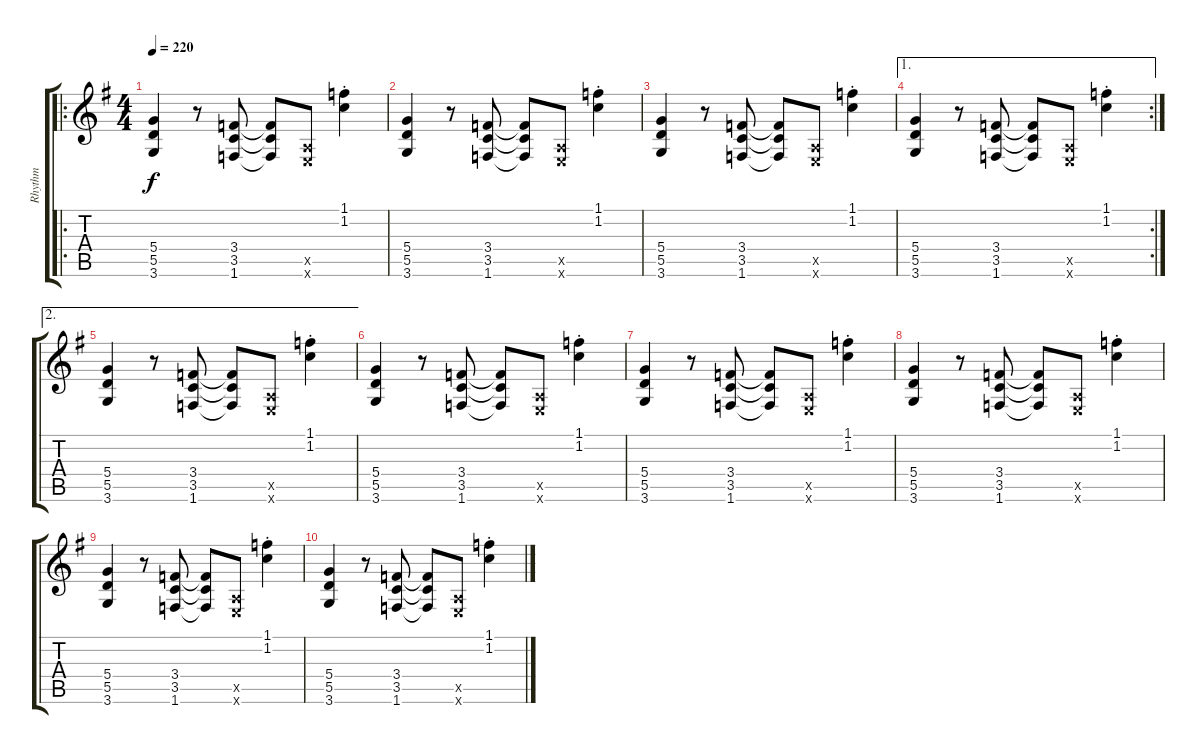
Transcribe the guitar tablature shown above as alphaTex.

\track ("Rhythm" "Rhythm") {instrument distortionguitar}
\staff {score tabs}
\tuning (E4 B3 G3 D3 A2 E2) {hide}
\ro
\ts (4 4)
\tempo 220
\clef g2
\ks g
(5.4 5.5 3.6).4{dy f} r.8 (3.4 3.5 1.6).8 (3.4{t} 3.5{t} 1.6{t}).8 (0.5{x} 0.6{x}).8 (1.1{st} 1.2).4 |
(5.4 5.5 3.6).4 r.8 (3.4 3.5 1.6).8 (3.4{t} 3.5{t} 1.6{t}).8 (0.5{x} 0.6{x}).8 (1.1{st} 1.2).4 |
(5.4 5.5 3.6).4 r.8 (3.4 3.5 1.6).8 (3.4{t} 3.5{t} 1.6{t}).8 (0.5{x} 0.6{x}).8 (1.1{st} 1.2).4 |
\ae 1
\rc 2
(5.4 5.5 3.6).4 r.8 (3.4 3.5 1.6).8 (3.4{t} 3.5{t} 1.6{t}).8 (0.5{x} 0.6{x}).8 (1.1{st} 1.2).4 |
\ae 2
(5.4 5.5 3.6).4 r.8 (3.4 3.5 1.6).8 (3.4{t} 3.5{t} 1.6{t}).8 (0.5{x} 0.6{x}).8 (1.1{st} 1.2).4 |
(5.4 5.5 3.6).4 r.8 (3.4 3.5 1.6).8 (3.4{t} 3.5{t} 1.6{t}).8 (0.5{x} 0.6{x}).8 (1.1{st} 1.2).4 |
(5.4 5.5 3.6).4 r.8 (3.4 3.5 1.6).8 (3.4{t} 3.5{t} 1.6{t}).8 (0.5{x} 0.6{x}).8 (1.1{st} 1.2).4 |
(5.4 5.5 3.6).4 r.8 (3.4 3.5 1.6).8 (3.4{t} 3.5{t} 1.6{t}).8 (0.5{x} 0.6{x}).8 (1.1{st} 1.2).4 |
(5.4 5.5 3.6).4 r.8 (3.4 3.5 1.6).8 (3.4{t} 3.5{t} 1.6{t}).8 (0.5{x} 0.6{x}).8 (1.1{st} 1.2).4 |
(5.4 5.5 3.6).4 r.8 (3.4 3.5 1.6).8 (3.4{t} 3.5{t} 1.6{t}).8 (0.5{x} 0.6{x}).8 (1.1{st} 1.2).4
